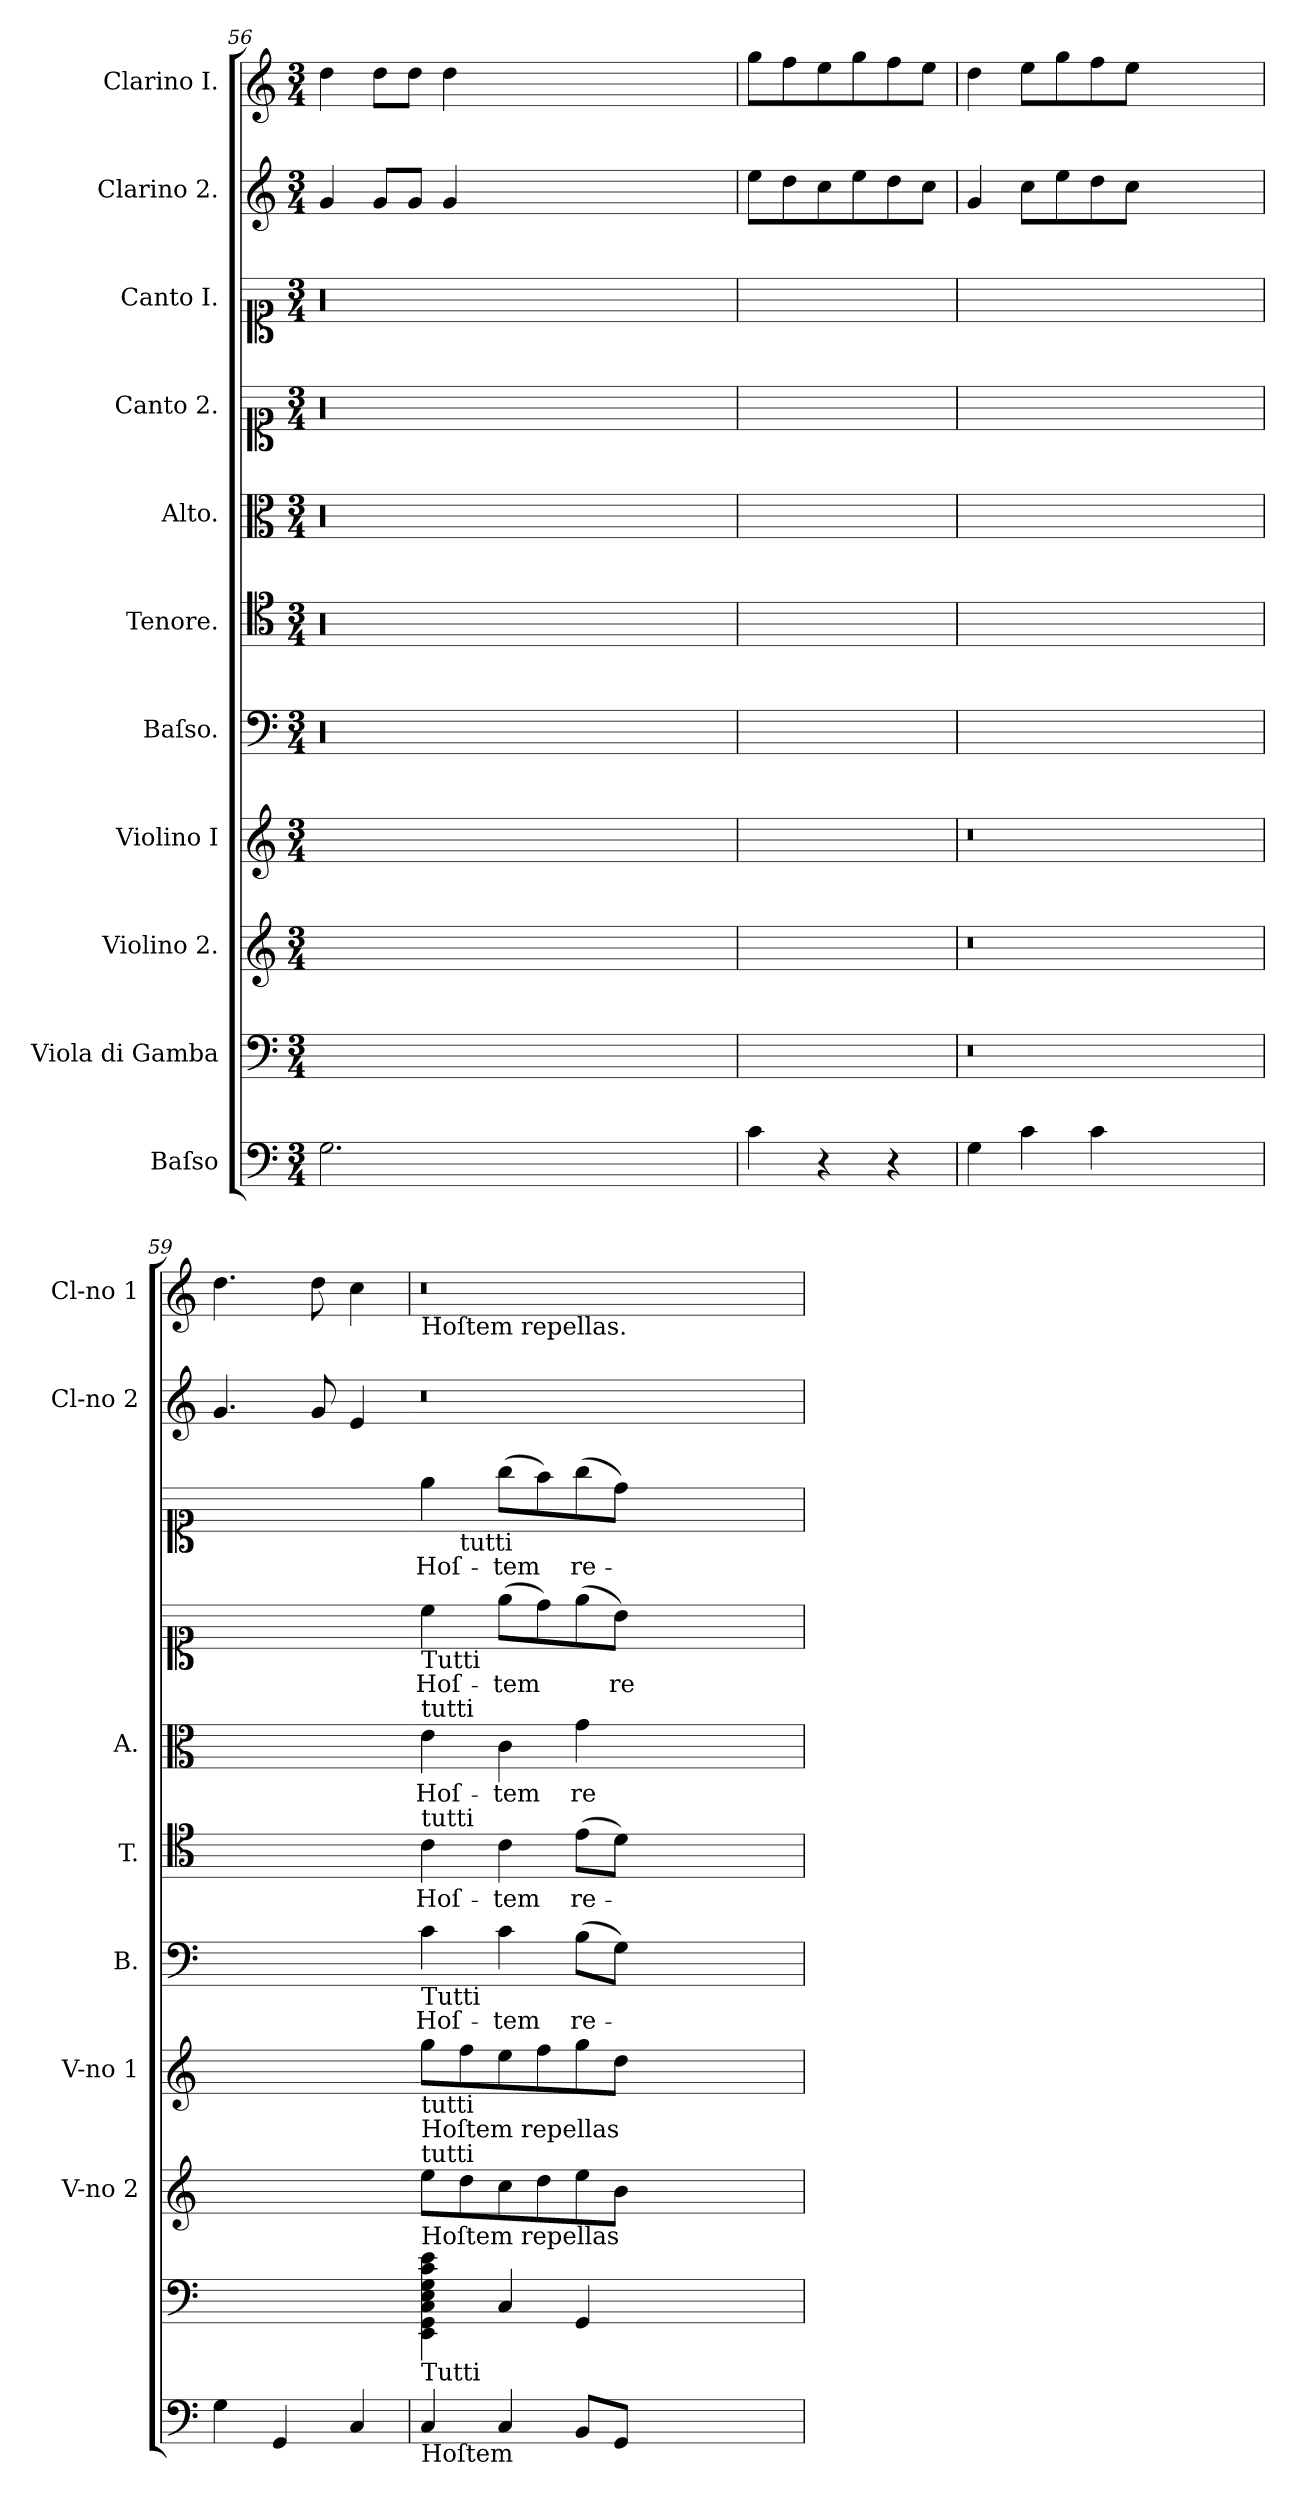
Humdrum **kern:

**kern	**kern	**kern	**kern	**kern	**text	**kern	**text	**kern	**text	**kern	**text	**kern	**text	**kern	**kern
*part11	*part10	*part9	*part8	*part7	*part7	*part6	*part6	*part5	*part5	*part4	*part4	*part3	*part3	*part2	*part1
*staff11	*staff10	*staff9	*staff8	*staff7	*staff7	*staff6	*staff6	*staff5	*staff5	*staff4	*staff4	*staff3	*staff3	*staff2	*staff1
*I"Baſso	*I"Viola di Gamba	*I"Violino 2.	*I"Violino I	*I"Baſso.	*	*I"Tenore.	*	*I"Alto.	*	*I"Canto 2.	*	*I"Canto I.	*	*I"Clarino 2.	*I"Clarino I.
*	*	*I'V-no 2	*I'V-no 1	*I'B.	*	*I'T.	*	*I'A.	*	*	*	*	*	*I'Cl-no 2	*I'Cl-no 1
*clefF4	*clefF4	*clefG2	*clefG2	*clefF4	*	*clefC4	*	*clefC3	*	*clefC1	*	*clefC1	*	*clefG2	*clefG2
*k[]	*k[]	*k[]	*k[]	*k[]	*	*k[]	*	*k[]	*	*k[]	*	*k[]	*	*k[]	*k[]
*C:	*C:	*C:	*C:	*C:	*	*C:	*	*C:	*	*C:	*	*C:	*	*C:	*C:
*M3/4	*M3/4	*M3/4	*M3/4	*M3/4	*	*M3/4	*	*M3/4	*	*M3/4	*	*M3/4	*	*M3/4	*M3/4
=56	=56	=56	=56	=56	=56	=56	=56	=56	=56	=56	=56	=56	=56	=56	=56
!	!	!	!	!LO:N:vis=00	!	!LO:N:vis=00	!	!LO:N:vis=00	!	!LO:N:vis=00	!	!LO:N:vis=00	!	!	!
2.G\	0.ryy	0.ryy	0.ryy	0.r	.	0.r	.	0.r	.	0.r	.	0.r	.	4g/	4dd\
.	.	.	.	.	.	.	.	.	.	.	.	.	.	8g/L	8dd\L
.	.	.	.	.	.	.	.	.	.	.	.	.	.	8g/J	8dd\J
.	.	.	.	.	.	.	.	.	.	.	.	.	.	4g/	4dd\
0ryy	.	.	.	.	.	.	.	.	.	.	.	.	.	0ryy	0ryy
4ryy	.	.	.	.	.	.	.	.	.	.	.	.	.	4ryy	4ryy
=57	=57	=57	=57	=57	=57	=57	=57	=57	=57	=57	=57	=57	=57	=57	=57
4c\	2.ryy	2.ryy	2.ryy	2.ryy	.	2.ryy	.	2.ryy	.	2.ryy	.	2.ryy	.	8ee\L	8gg\L
.	.	.	.	.	.	.	.	.	.	.	.	.	.	8dd\	8ff\
4r	.	.	.	.	.	.	.	.	.	.	.	.	.	8cc\	8ee\
.	.	.	.	.	.	.	.	.	.	.	.	.	.	8ee\	8gg\
4r	.	.	.	.	.	.	.	.	.	.	.	.	.	8dd\	8ff\
.	.	.	.	.	.	.	.	.	.	.	.	.	.	8cc\J	8ee\J
=58	=58	=58	=58	=58	=58	=58	=58	=58	=58	=58	=58	=58	=58	=58	=58
!	!LO:N:vis=0	!LO:N:vis=0	!LO:N:vis=0	!	!	!	!	!	!	!	!	!	!	!	!
4G\	1.r	1.r	1.r	1.ryy	.	1.ryy	.	1.ryy	.	1.ryy	.	1.ryy	.	4g/	4dd\
4c\	.	.	.	.	.	.	.	.	.	.	.	.	.	8cc\L	8ee\L
.	.	.	.	.	.	.	.	.	.	.	.	.	.	8ee\	8gg\
4c\	.	.	.	.	.	.	.	.	.	.	.	.	.	8dd\	8ff\
.	.	.	.	.	.	.	.	.	.	.	.	.	.	8cc\J	8ee\J
2.ryy	.	.	.	.	.	.	.	.	.	.	.	.	.	2.ryy	2.ryy
=59	=59	=59	=59	=59	=59	=59	=59	=59	=59	=59	=59	=59	=59	=59	=59
4G\	2.ryy	2.ryy	2.ryy	2.ryy	.	2.ryy	.	2.ryy	.	2.ryy	.	2.ryy	.	4.g/	4.dd\
4GG/	.	.	.	.	.	.	.	.	.	.	.	.	.	.	.
.	.	.	.	.	.	.	.	.	.	.	.	.	.	8g/	8dd\
4C/	.	.	.	.	.	.	.	.	.	.	.	.	.	4e/	4cc\
=60	=60	=60-	=60-	=60-	=60	=60	=60	=60	=60	=60-	=60	=60-	=60	=60-	=60
!	!	!	!	!	!	!	!	!	!	!	!	!	!	!	!LO:TX:b:t=Hoſtem repellas.
!	!	!	!	!	!	!	!	!	!	!LO:TX:b:t=Tutti	!	!	!	!	!
!	!	!	!	!	!	!	!	!LO:TX:a:t=tutti	!	!	!	!	!	!	!
!	!	!	!	!	!	!LO:TX:a:t=tutti	!	!	!	!	!	!	!	!	!
!	!	!	!	!LO:TX:b:t=Tutti	!	!	!	!	!	!	!	!	!	!	!
!	!	!	!LO:TX:b:t=tutti	!	!	!	!	!	!	!	!	!	!	!	!
!	!	!	!LO:TX:b:t=Hoſtem repellas	!	!	!	!	!	!	!	!	!	!	!	!
!	!	!LO:TX:b:t=Hoſtem repellas	!	!	!	!	!	!	!	!	!	!	!	!	!
!	!	!LO:TX:a:t=tutti	!	!	!	!	!	!	!	!	!	!	!	!	!
!LO:TX:b:t=Hoſtem	!	!	!	!	!	!	!	!	!	!	!	!	!	!	!
!LO:TX:a:t=Tutti	!	!	!	!	!	!	!	!	!	!	!	!	!	!	!
!	!	!	!	!	!	!	!	!	!	!	!	!	!	!LO:N:vis=0	!LO:N:vis=0
*	*	*	*	*	*	*	*	*	*	*	*	*^	*	*	*
4C/	4EE\ 4GG\ 4C\ 4E\ 4G\ 4c\ 4e\	8ee\L	8gg\L	4c\	Hoſ-	4c\	-Hoſ-	4e\	Hoſ-	4cc\	Hoſ-	4ee\	8ryy	Hoſ-	1.r	1.r
!	!	!	!	!	!	!	!	!	!	!	!	!	!LO:TX:b:t=tutti	!	!	!
.	.	8dd\	8ff\	.	.	.	.	.	.	.	.	.	1ryy	.	.	.
4C/	4C/	8cc\	8ee\	4c\	-tem	4c\	-tem	4c\	-tem	(>8ee\L	-tem	(>8gg\L	.	-tem	.	.
.	.	8dd\	8ff\	.	.	.	.	.	.	8dd\)	.	8ff\)	.	.	.	.
8BB/L	4GG/	8ee\	8gg\	(8B\L	re-	(>8e\L	re-	4g\	re-	(>8ee\	.	(>8gg\	.	re-	.	.
8GG/J	.	8b\J	8dd\J	8G\J)	.	8d\J)	.	.	.	8b\J)	re-	8dd\J)	.	.	.	.
2.ryy	2.ryy	2.ryy	2.ryy	2.ryy	.	2.ryy	.	2.ryy	.	2.ryy	.	2.ryy	.	.	.	.
.	.	.	.	.	.	.	.	.	.	.	.	.	4.ryy	.	.	.
*	*	*	*	*	*	*	*	*	*	*	*	*v	*v	*	*	*
=	=	=	=	=	=	=	=	=	=	=	=	=	=	=	=
*-	*-	*-	*-	*-	*-	*-	*-	*-	*-	*-	*-	*-	*-	*-	*-
